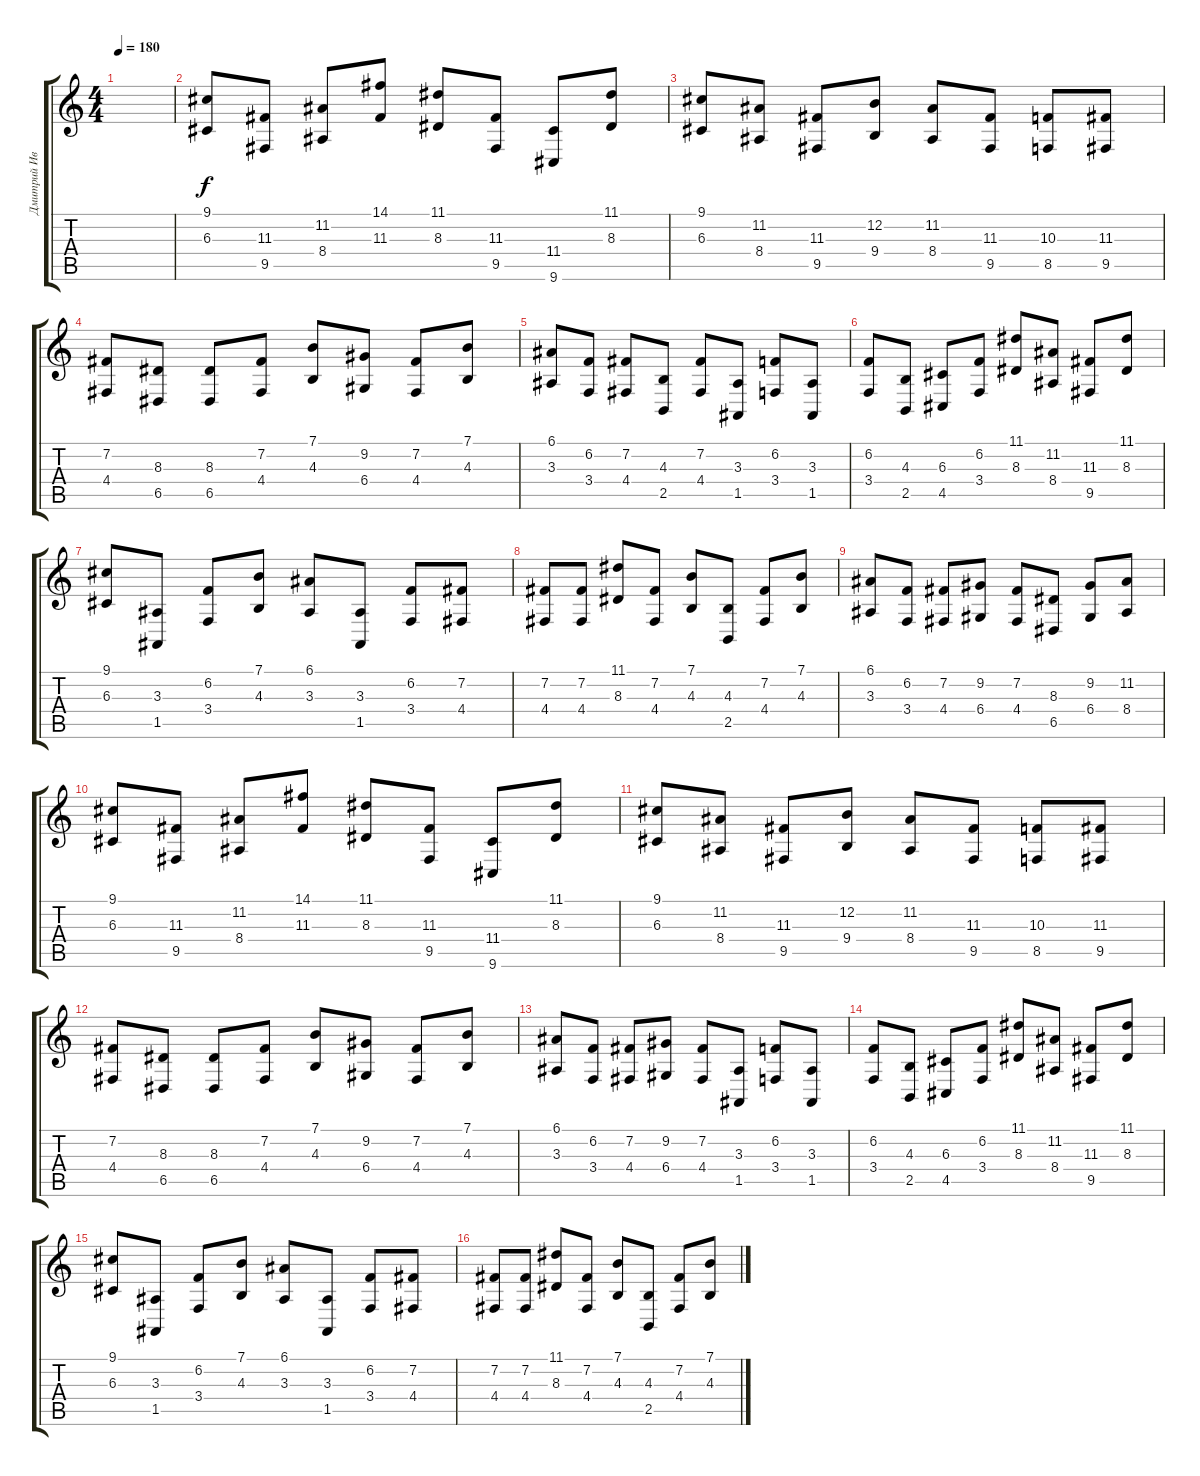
\track ("Дмитрий Иванов" "Дмитрий Ив") {instrument harpsichord}
\staff {score tabs}
\tuning (E4 B3 G3 D3 A2 E2) {hide}
\ts (4 4)
\tempo 180
\clef g2
\ks c
|
(9.1 6.3).8{dy f volume 11 instrument harpsichord} (11.3 9.5).8 (11.2 8.4).8 (14.1 11.3).8 (11.1 8.3).8 (11.3 9.5).8 (11.4 9.6).8 (11.1 8.3).8 |
(9.1 6.3).8 (11.2 8.4).8 (11.3 9.5).8 (12.2 9.4).8 (11.2 8.4).8 (11.3 9.5).8 (10.3 8.5).8 (11.3 9.5).8 |
(7.2 4.4).8 (8.3 6.5).8 (8.3 6.5).8 (7.2 4.4).8 (7.1 4.3).8 (9.2 6.4).8 (7.2 4.4).8 (7.1 4.3).8 |
(6.1 3.3).8 (6.2 3.4).8 (7.2 4.4).8 (4.3 2.5).8 (7.2 4.4).8 (3.3 1.5).8 (6.2 3.4).8 (3.3 1.5).8 |
(6.2 3.4).8 (4.3 2.5).8 (6.3 4.5).8 (6.2 3.4).8 (11.1 8.3).8 (11.2 8.4).8 (11.3 9.5).8 (11.1 8.3).8 |
(9.1 6.3).8 (3.3 1.5).8 (6.2 3.4).8 (7.1 4.3).8 (6.1 3.3).8 (3.3 1.5).8 (6.2 3.4).8 (7.2 4.4).8 |
(7.2 4.4).8 (7.2 4.4).8 (11.1 8.3).8 (7.2 4.4).8 (7.1 4.3).8 (4.3 2.5).8 (7.2 4.4).8 (7.1 4.3).8 |
(6.1 3.3).8 (6.2 3.4).8 (7.2 4.4).8 (9.2 6.4).8 (7.2 4.4).8 (8.3 6.5).8 (9.2 6.4).8 (11.2 8.4).8 |
(9.1 6.3).8 (11.3 9.5).8 (11.2 8.4).8 (14.1 11.3).8 (11.1 8.3).8 (11.3 9.5).8 (11.4 9.6).8 (11.1 8.3).8 |
(9.1 6.3).8 (11.2 8.4).8 (11.3 9.5).8 (12.2 9.4).8 (11.2 8.4).8 (11.3 9.5).8 (10.3 8.5).8 (11.3 9.5).8 |
(7.2 4.4).8 (8.3 6.5).8 (8.3 6.5).8 (7.2 4.4).8 (7.1 4.3).8 (9.2 6.4).8 (7.2 4.4).8 (7.1 4.3).8 |
(6.1 3.3).8 (6.2 3.4).8 (7.2 4.4).8 (9.2 6.4).8 (7.2 4.4).8 (3.3 1.5).8 (6.2 3.4).8 (3.3 1.5).8 |
(6.2 3.4).8 (4.3 2.5).8 (6.3 4.5).8 (6.2 3.4).8 (11.1 8.3).8 (11.2 8.4).8 (11.3 9.5).8 (11.1 8.3).8 |
(9.1 6.3).8 (3.3 1.5).8 (6.2 3.4).8 (7.1 4.3).8 (6.1 3.3).8 (3.3 1.5).8 (6.2 3.4).8 (7.2 4.4).8 |
(7.2 4.4).8 (7.2 4.4).8 (11.1 8.3).8 (7.2 4.4).8 (7.1 4.3).8 (4.3 2.5).8 (7.2 4.4).8 (7.1 4.3).8
